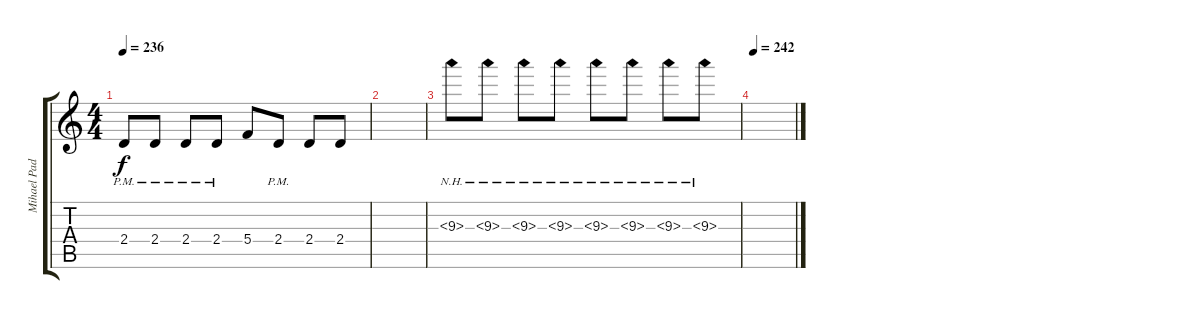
\track ("Mihael Padget" "Mihael Pad") {instrument distortionguitar}
\staff {score tabs}
\tuning (D4 A3 F3 C3 G2 C2) {hide}
\ts (4 4)
\tempo 236
\clef g2
\ks c
2.4{pm}.8{dy f} 2.4{pm}.8 2.4{pm}.8 2.4{pm}.8 5.4.8 2.4{pm}.8 2.4.8 2.4.8 |
|
9.3{nh}.8 9.3{nh}.8 9.3{nh}.8 9.3{nh}.8 9.3{nh}.8 9.3{nh}.8 9.3{nh}.8 9.3{nh}.8 |
\tempo 242
